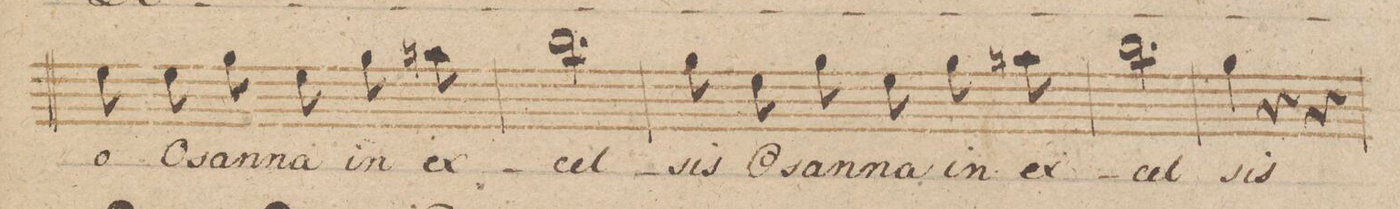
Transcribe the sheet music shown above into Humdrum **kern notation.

**kern	**text
*I"Alto.	*
*clefC3	*
*k[b-]	*
*M3/4	*
8f\	-o
8f\	O-
8a\	-san-
8f\	-na
8a\	in
8bn\	ex-
=94	=94
2.cc\	-cel-
=95	=95
8a\	-sis
8f\	O-
8a\	-san-
8f\	-na
8a\	in
8bn\	ex-
=96	=96
2.cc\	-cel-
=97	=97
4a\	-sis
4r	.
4r	.
=98	=98
*-	*-
